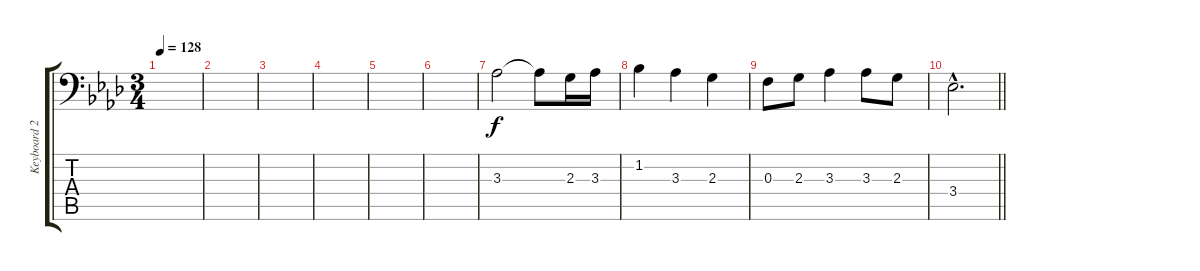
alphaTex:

\track ("Keyboard 2" "Keyboard 2") {instrument flute}
\staff {score tabs}
\tuning (D4 A3 F3 C3 G2 C1) {hide}
\ts (3 4)
\tempo 128
\clef f4
\ks fminor
|
|
|
|
|
|
3.3.2 3.3{t}.8 2.3.16 3.3.16 |
1.2.4 3.3.4 2.3.4 |
0.3.8 2.3.8 3.3.4 3.3.8 2.3.8 |
\barLineRight lightlight
3.4{hac}.2{d}
